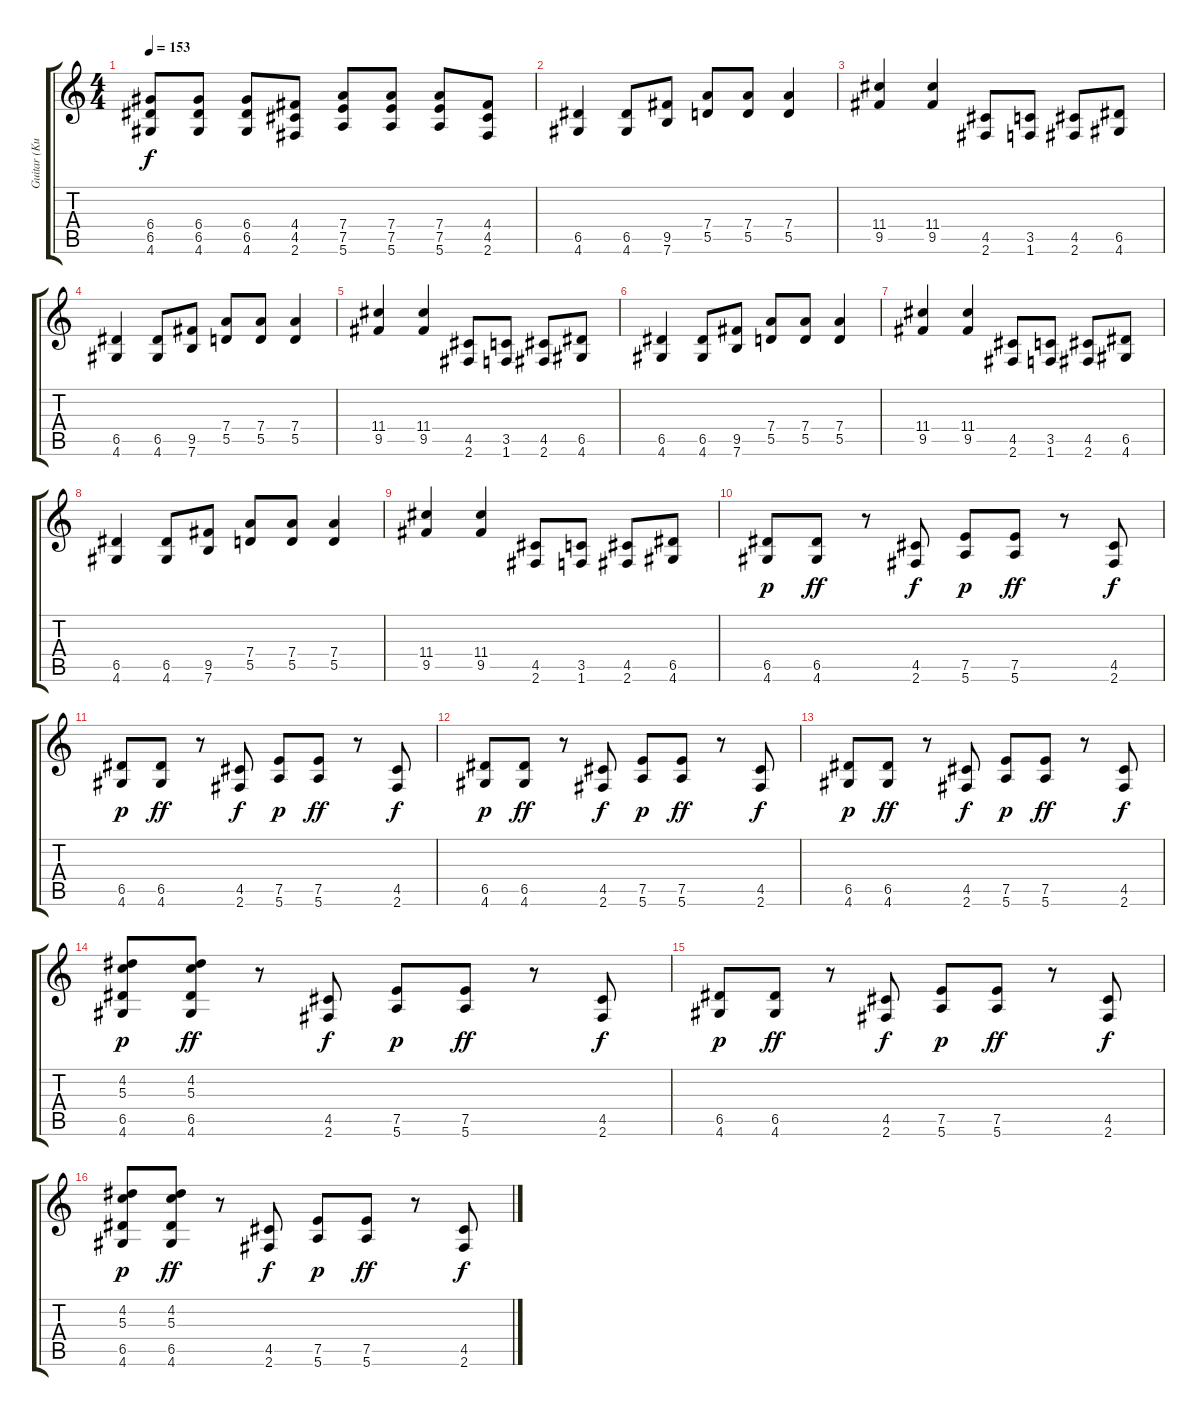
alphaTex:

\track ("Guitar (Kurt)" "Guitar (Ku") {instrument overdrivenguitar}
\staff {score tabs}
\tuning (E4 B3 G3 D3 A2 E2) {hide}
\ts (4 4)
\tempo 153
\clef g2
\ks c
(6.4 6.5 4.6).8{dy f} (6.4 6.5 4.6).8 (6.4 6.5 4.6).8 (4.4 4.5 2.6).8 (7.4 7.5 5.6).8 (7.4 7.5 5.6).8 (7.4 7.5 5.6).8 (4.4 4.5 2.6).8 |
(6.5 4.6).4 (6.5 4.6).8 (9.5 7.6).8 (7.4 5.5).8 (7.4 5.5).8 (7.4 5.5).4 |
(11.4 9.5).4 (11.4 9.5).4 (4.5 2.6).8 (3.5 1.6).8 (4.5 2.6).8 (6.5 4.6).8 |
(6.5 4.6).4 (6.5 4.6).8 (9.5 7.6).8 (7.4 5.5).8 (7.4 5.5).8 (7.4 5.5).4 |
(11.4 9.5).4 (11.4 9.5).4 (4.5 2.6).8 (3.5 1.6).8 (4.5 2.6).8 (6.5 4.6).8 |
(6.5 4.6).4 (6.5 4.6).8 (9.5 7.6).8 (7.4 5.5).8 (7.4 5.5).8 (7.4 5.5).4 |
(11.4 9.5).4 (11.4 9.5).4 (4.5 2.6).8 (3.5 1.6).8 (4.5 2.6).8 (6.5 4.6).8 |
(6.5 4.6).4 (6.5 4.6).8 (9.5 7.6).8 (7.4 5.5).8 (7.4 5.5).8 (7.4 5.5).4 |
(11.4 9.5).4 (11.4 9.5).4 (4.5 2.6).8 (3.5 1.6).8 (4.5 2.6).8 (6.5 4.6).8 |
(6.5 4.6).8{dy p} (6.5 4.6).8{dy ff} r.8 (4.5 2.6).8{dy f} (7.5 5.6).8{dy p} (7.5 5.6).8{dy ff} r.8 (4.5 2.6).8{dy f} |
(6.5 4.6).8{dy p} (6.5 4.6).8{dy ff} r.8 (4.5 2.6).8{dy f} (7.5 5.6).8{dy p} (7.5 5.6).8{dy ff} r.8 (4.5 2.6).8{dy f} |
(6.5 4.6).8{dy p} (6.5 4.6).8{dy ff} r.8 (4.5 2.6).8{dy f} (7.5 5.6).8{dy p} (7.5 5.6).8{dy ff} r.8 (4.5 2.6).8{dy f} |
(6.5 4.6).8{dy p} (6.5 4.6).8{dy ff} r.8 (4.5 2.6).8{dy f} (7.5 5.6).8{dy p} (7.5 5.6).8{dy ff} r.8 (4.5 2.6).8{dy f} |
(4.2 5.3 6.5 4.6).8{dy p} (4.2 5.3 6.5 4.6).8{dy ff} r.8 (4.5 2.6).8{dy f} (7.5 5.6).8{dy p} (7.5 5.6).8{dy ff} r.8 (4.5 2.6).8{dy f} |
(6.5 4.6).8{dy p} (6.5 4.6).8{dy ff} r.8 (4.5 2.6).8{dy f} (7.5 5.6).8{dy p} (7.5 5.6).8{dy ff} r.8 (4.5 2.6).8{dy f} |
(4.2 5.3 6.5 4.6).8{dy p} (4.2 5.3 6.5 4.6).8{dy ff} r.8 (4.5 2.6).8{dy f} (7.5 5.6).8{dy p} (7.5 5.6).8{dy ff} r.8 (4.5 2.6).8{dy f}
